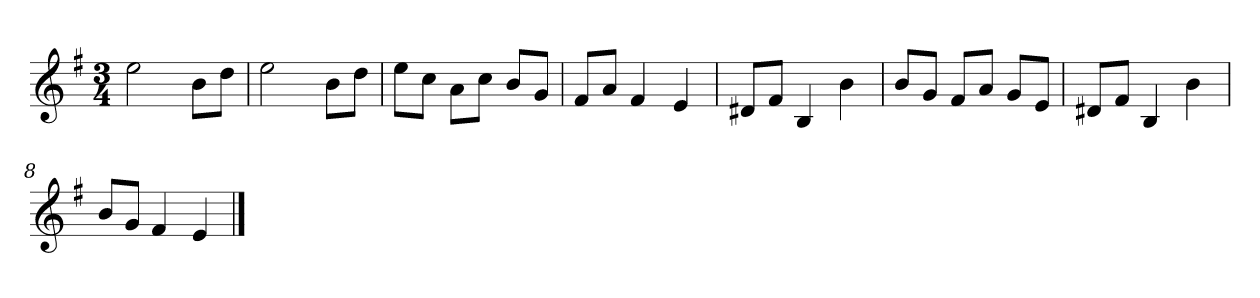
**kern
*part1
*staff1
*clefG2
*k[f#]
*e:
*M3/4
=
2ee
8b\L
8dd\J
=2
2ee
8b\L
8dd\J
=3
8ee\L
8cc\J
8a\L
8cc\J
8b/L
8g/J
=4
8f#/L
8a/J
4f#
4e
=5y
8d#X/L
8f#/J
4B
4b
=6
8b/L
8g/J
8f#/L
8a/J
8g/L
8e/J
=7
8d#X/L
8f#/J
4B
4b
=8
8b/L
8g/J
4f#
4e
==
*-
